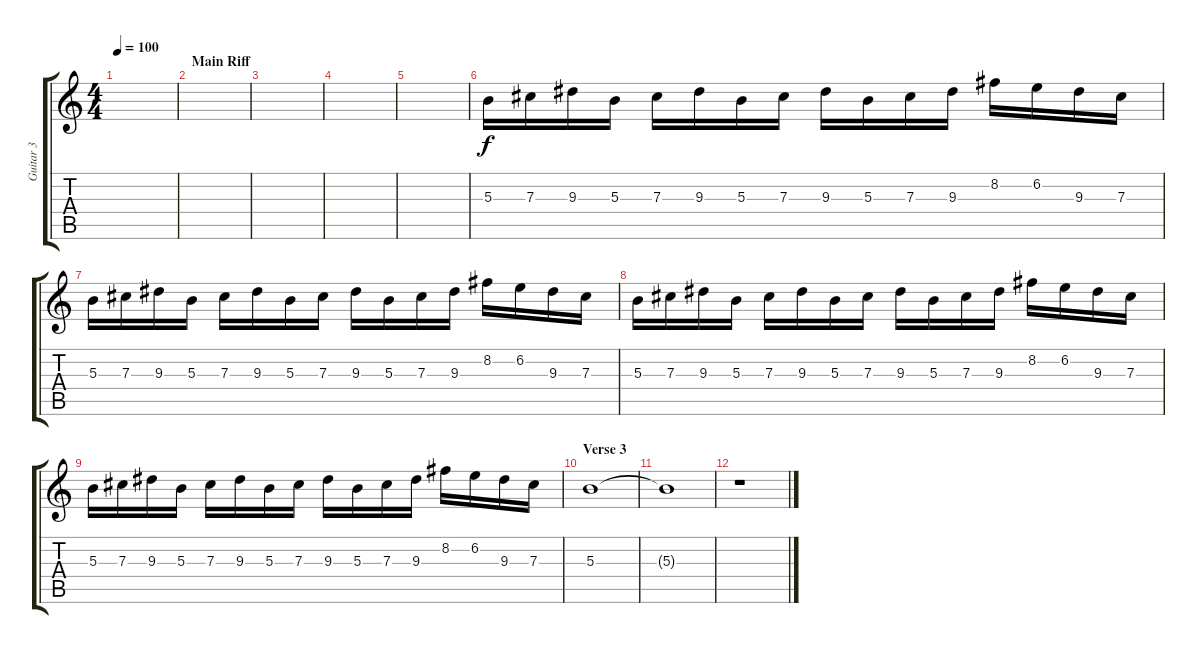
\track ("Guitar 3" "Guitar 3") {instrument distortionguitar}
\staff {score tabs}
\tuning (Eb4 Bb3 Gb3 Db3 Ab2 Eb2) {hide}
\ts (4 4)
\tempo 100
\clef g2
\ks c
|
\section ("" "Main Riff")
|
|
|
|
5.3.16 7.3.16 9.3.16 5.3.16 7.3.16 9.3.16 5.3.16 7.3.16 9.3.16 5.3.16 7.3.16 9.3.16 8.2.16 6.2.16 9.3.16 7.3.16 |
5.3.16 7.3.16 9.3.16 5.3.16 7.3.16 9.3.16 5.3.16 7.3.16 9.3.16 5.3.16 7.3.16 9.3.16 8.2.16 6.2.16 9.3.16 7.3.16 |
5.3.16 7.3.16 9.3.16 5.3.16 7.3.16 9.3.16 5.3.16 7.3.16 9.3.16 5.3.16 7.3.16 9.3.16 8.2.16 6.2.16 9.3.16 7.3.16 |
5.3.16 7.3.16 9.3.16 5.3.16 7.3.16 9.3.16 5.3.16 7.3.16 9.3.16 5.3.16 7.3.16 9.3.16 8.2.16 6.2.16 9.3.16 7.3.16 |
\section ("" "Verse 3")
5.3.1{volume 0} |
5.3{t}.1 |
r.1{volume 15}
